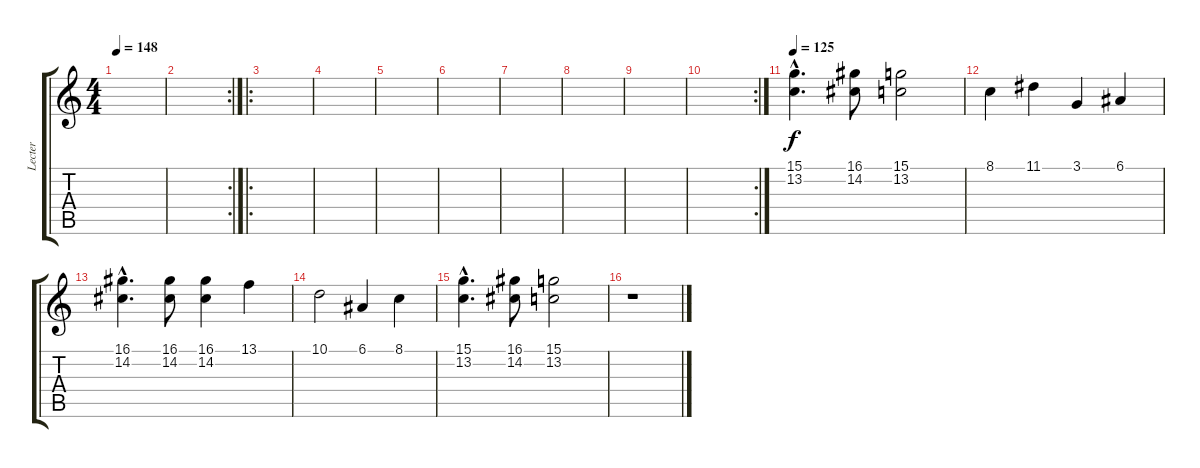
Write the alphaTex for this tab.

\track ("Lecter" "Lecter") {instrument acousticgrandpiano}
\staff {score tabs}
\tuning (E4 B3 G3 D3 A2 E2) {hide}
\ts (4 4)
\tempo 148
\clef g2
\ks c
|
\rc 2
|
\ro
|
|
|
|
|
|
|
\rc 2
|
\tempo 125
(15.1{hac} 13.2{hac}).4{d instrument acousticgrandpiano} (16.1 14.2).8 (15.1 13.2).2 |
8.1.4 11.1.4 3.1.4 6.1.4 |
(16.1{hac} 14.2{hac}).4{d} (16.1 14.2).8 (16.1 14.2).4 13.1.4 |
10.1.2 6.1.4 8.1.4 |
(15.1{hac} 13.2{hac}).4{d} (16.1 14.2).8 (15.1 13.2).2 |
r.1
